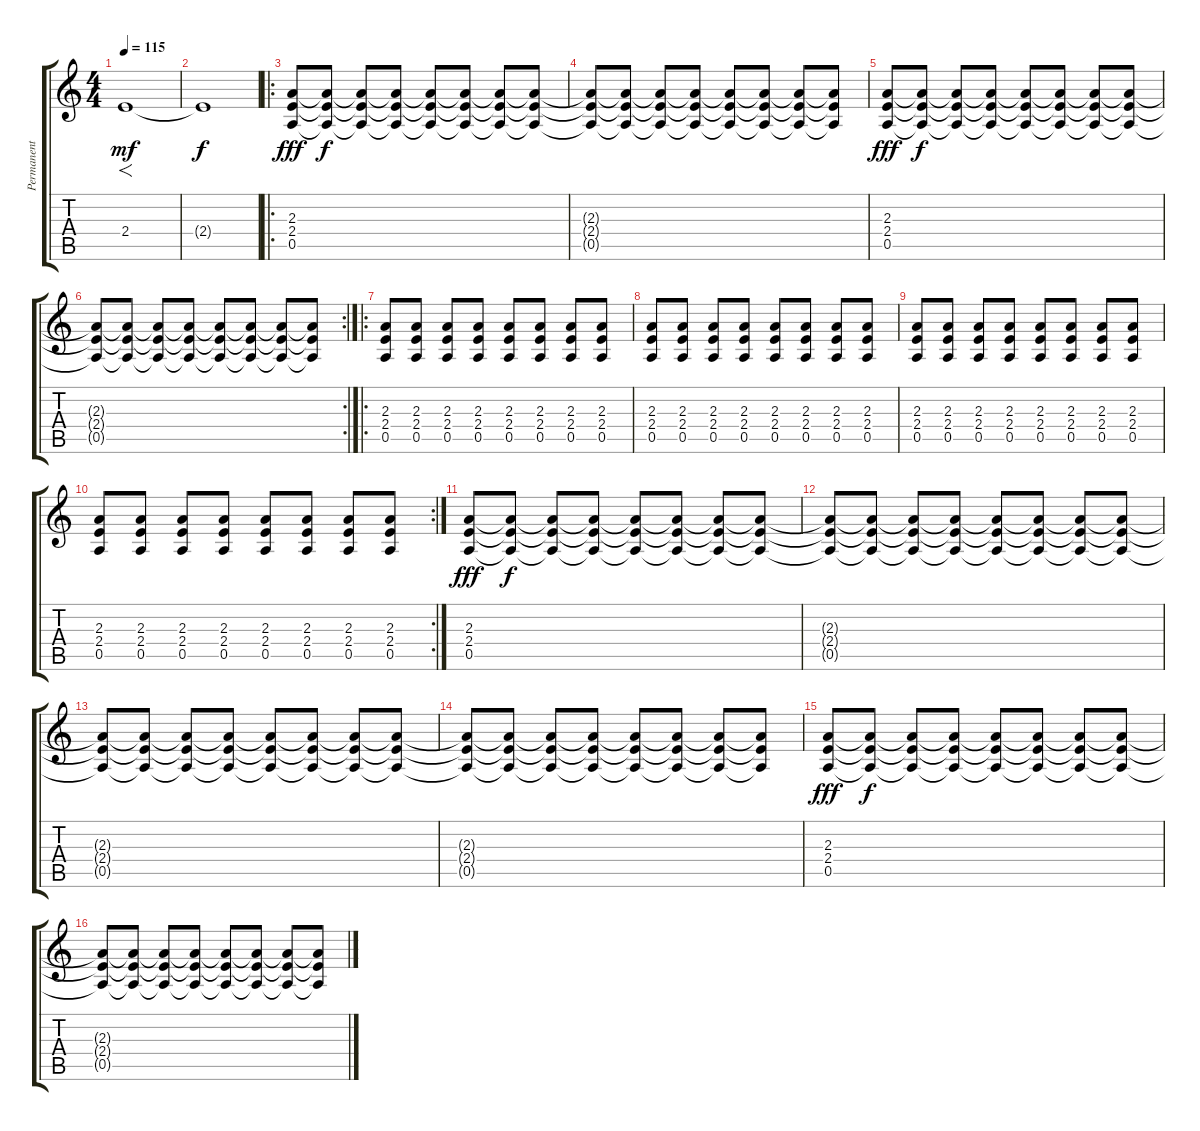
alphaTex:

\track ("Permanent Distortion" "Permanent ") {instrument overdrivenguitar}
\staff {score tabs}
\tuning (E4 B3 G3 D3 A2 E2) {hide}
\ts (4 4)
\tempo 115
\clef g2
\ks c
2.4.1{f dy mf instrument overdrivenguitar} |
2.4{t}.1{dy f} |
\ro
(2.3 2.4 0.5).8{dy fff} (2.3{t} 2.4{t} 0.5{t}).8{dy f} (2.3{t} 2.4{t} 0.5{t}).8 (2.3{t} 2.4{t} 0.5{t}).8 (2.3{t} 2.4{t} 0.5{t}).8 (2.3{t} 2.4{t} 0.5{t}).8 (2.3{t} 2.4{t} 0.5{t}).8 (2.3{t} 2.4{t} 0.5{t}).8 |
(2.3{t} 2.4{t} 0.5{t}).8 (2.3{t} 2.4{t} 0.5{t}).8 (2.3{t} 2.4{t} 0.5{t}).8 (2.3{t} 2.4{t} 0.5{t}).8 (2.3{t} 2.4{t} 0.5{t}).8 (2.3{t} 2.4{t} 0.5{t}).8 (2.3{t} 2.4{t} 0.5{t}).8 (2.3{t} 2.4{t} 0.5{t}).8 |
(2.3 2.4 0.5).8{dy fff} (2.3{t} 2.4{t} 0.5{t}).8{dy f} (2.3{t} 2.4{t} 0.5{t}).8 (2.3{t} 2.4{t} 0.5{t}).8 (2.3{t} 2.4{t} 0.5{t}).8 (2.3{t} 2.4{t} 0.5{t}).8 (2.3{t} 2.4{t} 0.5{t}).8 (2.3{t} 2.4{t} 0.5{t}).8 |
\rc 2
(2.3{t} 2.4{t} 0.5{t}).8 (2.3{t} 2.4{t} 0.5{t}).8 (2.3{t} 2.4{t} 0.5{t}).8 (2.3{t} 2.4{t} 0.5{t}).8 (2.3{t} 2.4{t} 0.5{t}).8 (2.3{t} 2.4{t} 0.5{t}).8 (2.3{t} 2.4{t} 0.5{t}).8 (2.3{t} 2.4{t} 0.5{t}).8 |
\ro
(2.3 2.4 0.5).8 (2.3 2.4 0.5).8 (2.3 2.4 0.5).8 (2.3 2.4 0.5).8 (2.3 2.4 0.5).8 (2.3 2.4 0.5).8 (2.3 2.4 0.5).8 (2.3 2.4 0.5).8 |
(2.3 2.4 0.5).8 (2.3 2.4 0.5).8 (2.3 2.4 0.5).8 (2.3 2.4 0.5).8 (2.3 2.4 0.5).8 (2.3 2.4 0.5).8 (2.3 2.4 0.5).8 (2.3 2.4 0.5).8 |
(2.3 2.4 0.5).8 (2.3 2.4 0.5).8 (2.3 2.4 0.5).8 (2.3 2.4 0.5).8 (2.3 2.4 0.5).8 (2.3 2.4 0.5).8 (2.3 2.4 0.5).8 (2.3 2.4 0.5).8 |
\rc 2
(2.3 2.4 0.5).8 (2.3 2.4 0.5).8 (2.3 2.4 0.5).8 (2.3 2.4 0.5).8 (2.3 2.4 0.5).8 (2.3 2.4 0.5).8 (2.3 2.4 0.5).8 (2.3 2.4 0.5).8 |
(2.3 2.4 0.5).8{dy fff} (2.3{t} 2.4{t} 0.5{t}).8{dy f} (2.3{t} 2.4{t} 0.5{t}).8 (2.3{t} 2.4{t} 0.5{t}).8 (2.3{t} 2.4{t} 0.5{t}).8 (2.3{t} 2.4{t} 0.5{t}).8 (2.3{t} 2.4{t} 0.5{t}).8 (2.3{t} 2.4{t} 0.5{t}).8 |
(2.3{t} 2.4{t} 0.5{t}).8 (2.3{t} 2.4{t} 0.5{t}).8 (2.3{t} 2.4{t} 0.5{t}).8 (2.3{t} 2.4{t} 0.5{t}).8 (2.3{t} 2.4{t} 0.5{t}).8 (2.3{t} 2.4{t} 0.5{t}).8 (2.3{t} 2.4{t} 0.5{t}).8 (2.3{t} 2.4{t} 0.5{t}).8 |
(2.3{t} 2.4{t} 0.5{t}).8 (2.3{t} 2.4{t} 0.5{t}).8 (2.3{t} 2.4{t} 0.5{t}).8 (2.3{t} 2.4{t} 0.5{t}).8 (2.3{t} 2.4{t} 0.5{t}).8 (2.3{t} 2.4{t} 0.5{t}).8 (2.3{t} 2.4{t} 0.5{t}).8 (2.3{t} 2.4{t} 0.5{t}).8 |
(2.3{t} 2.4{t} 0.5{t}).8 (2.3{t} 2.4{t} 0.5{t}).8 (2.3{t} 2.4{t} 0.5{t}).8 (2.3{t} 2.4{t} 0.5{t}).8 (2.3{t} 2.4{t} 0.5{t}).8 (2.3{t} 2.4{t} 0.5{t}).8 (2.3{t} 2.4{t} 0.5{t}).8 (2.3{t} 2.4{t} 0.5{t}).8 |
(2.3 2.4 0.5).8{dy fff} (2.3{t} 2.4{t} 0.5{t}).8{dy f} (2.3{t} 2.4{t} 0.5{t}).8 (2.3{t} 2.4{t} 0.5{t}).8 (2.3{t} 2.4{t} 0.5{t}).8 (2.3{t} 2.4{t} 0.5{t}).8 (2.3{t} 2.4{t} 0.5{t}).8 (2.3{t} 2.4{t} 0.5{t}).8 |
(2.3{t} 2.4{t} 0.5{t}).8 (2.3{t} 2.4{t} 0.5{t}).8 (2.3{t} 2.4{t} 0.5{t}).8 (2.3{t} 2.4{t} 0.5{t}).8 (2.3{t} 2.4{t} 0.5{t}).8 (2.3{t} 2.4{t} 0.5{t}).8 (2.3{t} 2.4{t} 0.5{t}).8 (2.3{t} 2.4{t} 0.5{t}).8
